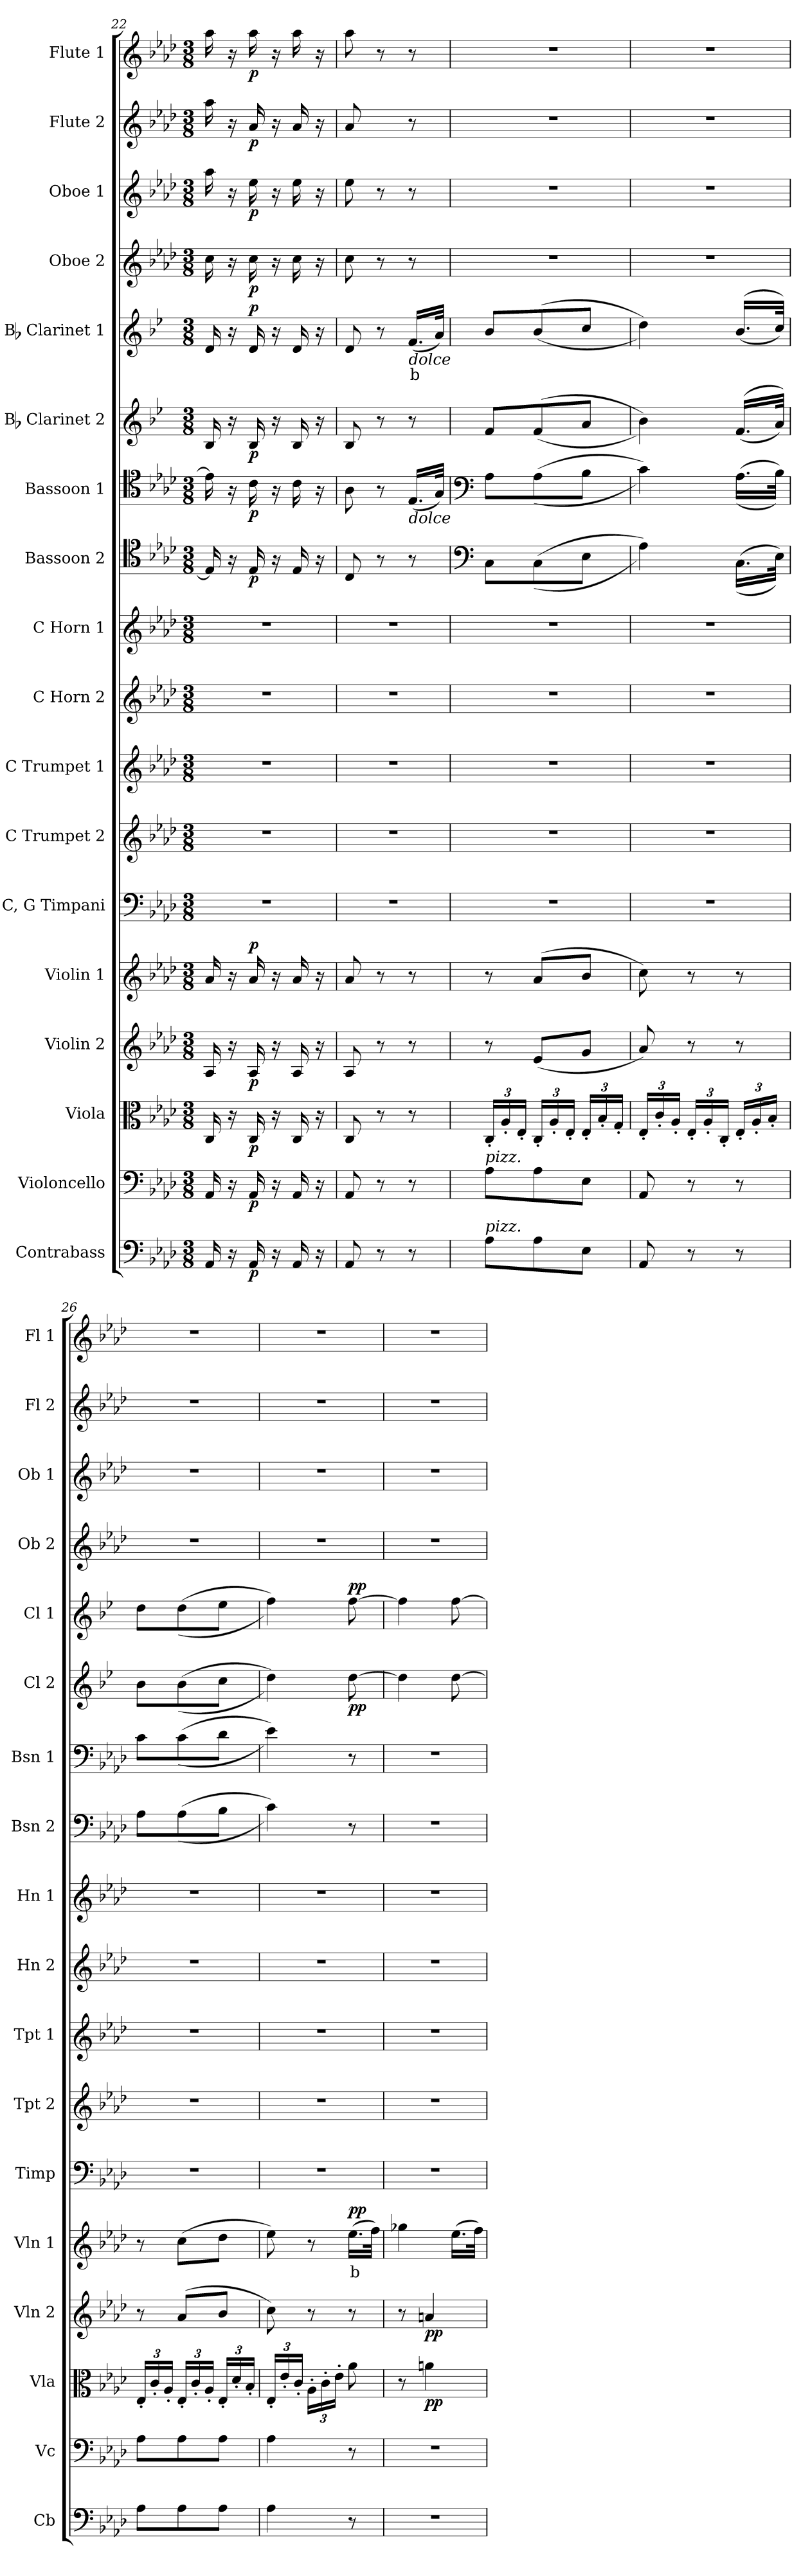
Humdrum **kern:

**kern	**dynam	**kern	**dynam	**kern	**dynam	**kern	**dynam	**kern	**text	**dynam	**kern	**kern	**kern	**kern	**kern	**kern	**dynam	**kern	**dynam	**kern	**dynam	**kern	**text	**dynam	**kern	**dynam	**kern	**dynam	**kern	**dynam	**kern	**dynam
*part18	*part18	*part17	*part17	*part16	*part16	*part15	*part15	*part14	*part14	*part14	*part13	*part12	*part11	*part10	*part9	*part8	*part8	*part7	*part7	*part6	*part6	*part5	*part5	*part5	*part4	*part4	*part3	*part3	*part2	*part2	*part1	*part1
*staff18	*staff18	*staff17	*staff17	*staff16	*staff16	*staff15	*staff15	*staff14	*staff14	*staff14	*staff13	*staff12	*staff11	*staff10	*staff9	*staff8	*staff8	*staff7	*staff7	*staff6	*staff6	*staff5	*staff5	*staff5	*staff4	*staff4	*staff3	*staff3	*staff2	*staff2	*staff1	*staff1
*I"Contrabass	*	*I"Violoncello	*	*I"Viola	*	*I"Violin 2	*	*I"Violin 1	*	*	*I"C, G Timpani	*I"C Trumpet 2	*I"C Trumpet 1	*I"C Horn 2	*I"C Horn 1	*I"Bassoon 2	*	*I"Bassoon 1	*	*I"Bb Clarinet 2	*	*I"Bb Clarinet 1	*	*	*I"Oboe 2	*	*I"Oboe 1	*	*I"Flute 2	*	*I"Flute 1	*
*I'Cb	*	*I'Vc	*	*I'Vla	*	*I'Vln 2	*	*I'Vln 1	*	*	*I'Timp	*I'Tpt 2	*I'Tpt 1	*I'Hn 2	*I'Hn 1	*I'Bsn 2	*	*I'Bsn 1	*	*I'Cl 2	*	*I'Cl 1	*	*	*I'Ob 2	*	*I'Ob 1	*	*I'Fl 2	*	*I'Fl 1	*
!!LO:PB:g=z
*clefF4	*	*clefF4	*	*clefC3	*	*clefG2	*	*clefG2	*	*	*clefF4	*clefG2	*clefG2	*clefG2	*clefG2	*clefC4	*	*clefC4	*	*clefG2	*	*clefG2	*	*	*clefG2	*	*clefG2	*	*clefG2	*	*clefG2	*
*ITrd7c12	*	*	*	*	*	*	*	*	*	*	*	*	*	*ITrd7c12	*ITrd7c12	*	*	*	*	*ITrd1c2	*	*ITrd1c2	*	*	*	*	*	*	*	*	*	*
*k[b-e-a-d-]	*	*k[b-e-a-d-]	*	*k[b-e-a-d-]	*	*k[b-e-a-d-]	*	*k[b-e-a-d-]	*	*	*k[b-e-a-d-]	*k[b-e-a-d-]	*k[b-e-a-d-]	*k[b-e-a-d-]	*k[b-e-a-d-]	*k[b-e-a-d-]	*	*k[b-e-a-d-]	*	*k[b-e-a-d-]	*	*k[b-e-a-d-]	*	*	*k[b-e-a-d-]	*	*k[b-e-a-d-]	*	*k[b-e-a-d-]	*	*k[b-e-a-d-]	*
*M3/8	*	*M3/8	*	*M3/8	*	*M3/8	*	*M3/8	*	*	*M3/8	*M3/8	*M3/8	*M3/8	*M3/8	*M3/8	*	*M3/8	*	*M3/8	*	*M3/8	*	*	*M3/8	*	*M3/8	*	*M3/8	*	*M3/8	*
=22	=22	=22	=22	=22	=22	=22	=22	=22	=22	=22	=22	=22	=22	=22	=22	=22	=22	=22	=22	=22	=22	=22	=22	=22	=22	=22	=22	=22	=22	=22	=22	=22
16AAA-/	.	16AA-/	.	16C/	.	16A-/	.	16a-/	.	.	4.r	4.r	4.r	4.r	4.r	16E-/]	.	16e-\]	.	16A-/	.	16c/	.	.	16cc\	.	16aa-\	.	16aa-\	.	16aa-\	.
16r	.	16r	.	16r	.	16r	.	16r	.	.	.	.	.	.	.	16r	.	16r	.	16r	.	16r	.	.	16r	.	16r	.	16r	.	16r	.
!	!LO:DY:b	!	!LO:DY:b	!	!LO:DY:b	!	!LO:DY:b	!	!	!LO:DY:b	!	!	!	!	!	!	!LO:DY:b	!	!LO:DY:b	!	!LO:DY:b	!	!	!LO:DY:b	!	!LO:DY:b	!	!LO:DY:b	!	!LO:DY:b	!	!LO:DY:b
16AAA-/	p	16AA-/	p	16C/	p	16A-/	p	16a-/	.	p	.	.	.	.	.	16E-/	p	16c\	p	16A-/	p	16c/	.	p	16cc\	p	16ee-\	p	16a-/	p	16aa-\	p
16r	.	16r	.	16r	.	16r	.	16r	.	.	.	.	.	.	.	16r	.	16r	.	16r	.	16r	.	.	16r	.	16r	.	16r	.	16r	.
16AAA-/	.	16AA-/	.	16C/	.	16A-/	.	16a-/	.	.	.	.	.	.	.	16E-/	.	16c\	.	16A-/	.	16c/	.	.	16cc\	.	16ee-\	.	16a-/	.	16aa-\	.
16r	.	16r	.	16r	.	16r	.	16r	.	.	.	.	.	.	.	16r	.	16r	.	16r	.	16r	.	.	16r	.	16r	.	16r	.	16r	.
=23	=23	=23	=23	=23	=23	=23	=23	=23	=23	=23	=23	=23	=23	=23	=23	=23	=23	=23	=23	=23	=23	=23	=23	=23	=23	=23	=23	=23	=23	=23	=23	=23
8AAA-/	.	8AA-/	.	8C/	.	8A-/	.	8a-/	.	.	4.r	4.r	4.r	4.r	4.r	8C/	.	8A-\	.	8A-/	.	8c/	.	.	8cc\	.	8ee-\	.	8a-/	.	8aa-\	.
8r	.	8r	.	8r	.	8r	.	8r	.	.	.	.	.	.	.	8r	.	8r	.	8r	.	8r	.	.	8r	.	8r	.	8ryy	.	8r	.
!	!	!	!	!	!	!	!	!	!	!	!	!	!	!	!	!	!	!	!	!	!	!LO:TX:b:i:t=dolce	!	!	!	!	!	!	!	!	!	!
!	!	!	!	!	!	!	!	!	!	!	!	!	!	!	!	!	!	!LO:TX:b:i:t=dolce	!	!	!	!	!	!	!	!	!	!	!	!	!	!
!	!	!	!	!	!	!	!	!	!	!	!	!	!	!	!	!	!	!	!	!	!	!	!LO:LY:b:color=#FF0000	!	!	!	!	!	!	!	!	!
8r	.	8r	.	8r	.	8r	.	8r	.	.	.	.	.	.	.	8r	.	(16.E-/LL	.	8r	.	(16.e-/LL	b	.	8r	.	8r	.	8r	.	8r	.
.	.	.	.	.	.	.	.	.	.	.	.	.	.	.	.	.	.	32G/JJk)	.	.	.	32g/JJk)	.	.	.	.	.	.	.	.	.	.
=24	=24	=24	=24	=24	=24	=24	=24	=24	=24	=24	=24	=24	=24	=24	=24	=24	=24	=24	=24	=24	=24	=24	=24	=24	=24	=24	=24	=24	=24	=24	=24	=24
*	*	*	*	*	*	*	*	*	*	*	*	*	*	*	*	*clefF4	*	*clefF4	*	*	*	*	*	*	*	*	*	*	*	*	*	*
*	*	*	*	*Xbrackettup	*	*	*	*	*	*	*	*	*	*	*	*	*	*	*	*	*	*	*	*	*	*	*	*	*	*	*	*
!	!	!LO:TX:a:i:t=pizz.	!	!	!	!	!	!	!	!	!	!	!	!	!	!	!	!	!	!	!	!	!	!	!	!	!	!	!	!	!	!
!LO:TX:a:i:t=pizz.	!	!	!	!	!	!	!	!	!	!	!	!	!	!	!	!	!	!	!	!	!	!	!	!	!	!	!	!	!	!	!	!
8AA-\L	.	8A-\L	.	24C'/LL	.	8r	.	8r	.	.	4.r	4.r	4.r	4.r	4.r	8C\L	.	8A-\L	.	8e-/L	.	8a-/L	.	.	4.r	.	4.r	.	4.r	.	4.r	.
.	.	.	.	24A-'/	.	.	.	.	.	.	.	.	.	.	.	.	.	.	.	.	.	.	.	.	.	.	.	.	.	.	.	.
.	.	.	.	24E-'/JJ	.	.	.	.	.	.	.	.	.	.	.	.	.	.	.	.	.	.	.	.	.	.	.	.	.	.	.	.
!	!	!	!	!	!	!	!LO:DY:b	!	!	!	!	!	!	!	!	!	!	!	!	!	!	!	!	!	!	!	!	!	!	!	!	!
!	!	!	!	!	!	!	!LO:DY:n=1:b	!	!	!LO:DY:b	!	!	!	!	!	!	!	!	!	!	!	!	!	!	!	!	!	!	!	!	!	!
!	!	!	!	!	!	!	!	!	!	!LO:DY:n=1:b	!	!	!	!	!	!	!	!	!	!	!	!	!	!	!	!	!	!	!	!	!	!
8AA-\	.	8A-\	.	24C'/LL	.	(8e-/L	p other-dynamics	(8a-/L	.	p other-dynamics	.	.	.	.	.	((8C\	.	((8A-\	.	((8e-/	.	((8a-/	.	.	.	.	.	.	.	.	.	.
.	.	.	.	24A-'/	.	.	.	.	.	.	.	.	.	.	.	.	.	.	.	.	.	.	.	.	.	.	.	.	.	.	.	.
.	.	.	.	24E-'/JJ	.	.	.	.	.	.	.	.	.	.	.	.	.	.	.	.	.	.	.	.	.	.	.	.	.	.	.	.
8EE-\J	.	8E-\J	.	24E-'/LL	.	8g/J	.	8b-/J	.	.	.	.	.	.	.	8E-\J	.	8B-\J	.	8g/J	.	8b-/J	.	.	.	.	.	.	.	.	.	.
.	.	.	.	24B-'/	.	.	.	.	.	.	.	.	.	.	.	.	.	.	.	.	.	.	.	.	.	.	.	.	.	.	.	.
.	.	.	.	24G'/JJ	.	.	.	.	.	.	.	.	.	.	.	.	.	.	.	.	.	.	.	.	.	.	.	.	.	.	.	.
=25	=25	=25	=25	=25	=25	=25	=25	=25	=25	=25	=25	=25	=25	=25	=25	=25	=25	=25	=25	=25	=25	=25	=25	=25	=25	=25	=25	=25	=25	=25	=25	=25
8AAA-/	.	8AA-/	.	24E-'/LL	.	8a-/)	.	8cc\)	.	.	4.r	4.r	4.r	4.r	4.r	4A-\))	.	4c\))	.	4a-\))	.	4cc\))	.	.	4.r	.	4.r	.	4.r	.	4.r	.
.	.	.	.	24c'/	.	.	.	.	.	.	.	.	.	.	.	.	.	.	.	.	.	.	.	.	.	.	.	.	.	.	.	.
.	.	.	.	24A-'/JJ	.	.	.	.	.	.	.	.	.	.	.	.	.	.	.	.	.	.	.	.	.	.	.	.	.	.	.	.
8r	.	8r	.	24E-'/LL	.	8r	.	8r	.	.	.	.	.	.	.	.	.	.	.	.	.	.	.	.	.	.	.	.	.	.	.	.
.	.	.	.	24A-'/	.	.	.	.	.	.	.	.	.	.	.	.	.	.	.	.	.	.	.	.	.	.	.	.	.	.	.	.
.	.	.	.	24C'/JJ	.	.	.	.	.	.	.	.	.	.	.	.	.	.	.	.	.	.	.	.	.	.	.	.	.	.	.	.
8r	.	8r	.	24E-'/LL	.	8r	.	8r	.	.	.	.	.	.	.	((16.C\LL	.	((16.A-\LL	.	((16.e-/LL	.	((16.a-/LL	.	.	.	.	.	.	.	.	.	.
.	.	.	.	24A-'/	.	.	.	.	.	.	.	.	.	.	.	.	.	.	.	.	.	.	.	.	.	.	.	.	.	.	.	.
.	.	.	.	24B-'/JJ	.	.	.	.	.	.	.	.	.	.	.	.	.	.	.	.	.	.	.	.	.	.	.	.	.	.	.	.
.	.	.	.	.	.	.	.	.	.	.	.	.	.	.	.	32E-\JJk))	.	32B-\JJk))	.	32g/JJk))	.	32b-/JJk))	.	.	.	.	.	.	.	.	.	.
=26	=26	=26	=26	=26	=26	=26	=26	=26	=26	=26	=26	=26	=26	=26	=26	=26	=26	=26	=26	=26	=26	=26	=26	=26	=26	=26	=26	=26	=26	=26	=26	=26
8AA-\L	.	8A-\L	.	24E-'/LL	.	8r	.	8r	.	.	4.r	4.r	4.r	4.r	4.r	8A-\L	.	8c\L	.	8a-\L	.	8cc\L	.	.	4.r	.	4.r	.	4.r	.	4.r	.
.	.	.	.	24c'/	.	.	.	.	.	.	.	.	.	.	.	.	.	.	.	.	.	.	.	.	.	.	.	.	.	.	.	.
.	.	.	.	24A-'/JJ	.	.	.	.	.	.	.	.	.	.	.	.	.	.	.	.	.	.	.	.	.	.	.	.	.	.	.	.
8AA-\	.	8A-\	.	24E-'/LL	.	(8a-/L	.	(8cc\L	.	.	.	.	.	.	.	((8A-\	.	((8c\	.	((8a-\	.	((8cc\	.	.	.	.	.	.	.	.	.	.
.	.	.	.	24c'/	.	.	.	.	.	.	.	.	.	.	.	.	.	.	.	.	.	.	.	.	.	.	.	.	.	.	.	.
.	.	.	.	24A-'/JJ	.	.	.	.	.	.	.	.	.	.	.	.	.	.	.	.	.	.	.	.	.	.	.	.	.	.	.	.
8AA-\J	.	8A-\J	.	24E-'/LL	.	8b-/J	.	8dd-\J	.	.	.	.	.	.	.	8B-\J	.	8d-\J	.	8b-\J	.	8dd-\J	.	.	.	.	.	.	.	.	.	.
.	.	.	.	24d-'/	.	.	.	.	.	.	.	.	.	.	.	.	.	.	.	.	.	.	.	.	.	.	.	.	.	.	.	.
.	.	.	.	24B-'/JJ	.	.	.	.	.	.	.	.	.	.	.	.	.	.	.	.	.	.	.	.	.	.	.	.	.	.	.	.
=27	=27	=27	=27	=27	=27	=27	=27	=27	=27	=27	=27	=27	=27	=27	=27	=27	=27	=27	=27	=27	=27	=27	=27	=27	=27	=27	=27	=27	=27	=27	=27	=27
4AA-\	.	4A-\	.	24E-'/LL	.	8cc\)	.	8ee-\)	.	.	4.r	4.r	4.r	4.r	4.r	4c\))	.	4e-\))	.	4cc\))	.	4ee-\))	.	.	4.r	.	4.r	.	4.r	.	4.r	.
.	.	.	.	24e-'/	.	.	.	.	.	.	.	.	.	.	.	.	.	.	.	.	.	.	.	.	.	.	.	.	.	.	.	.
.	.	.	.	24c'/JJ	.	.	.	.	.	.	.	.	.	.	.	.	.	.	.	.	.	.	.	.	.	.	.	.	.	.	.	.
.	.	.	.	24A-'\LL	.	8r	.	8r	.	.	.	.	.	.	.	.	.	.	.	.	.	.	.	.	.	.	.	.	.	.	.	.
.	.	.	.	24c'\	.	.	.	.	.	.	.	.	.	.	.	.	.	.	.	.	.	.	.	.	.	.	.	.	.	.	.	.
.	.	.	.	24e-'\JJ	.	.	.	.	.	.	.	.	.	.	.	.	.	.	.	.	.	.	.	.	.	.	.	.	.	.	.	.
!	!	!	!	!	!	!	!	!	!LO:LY:b:color=#FF0000	!LO:DY:b	!	!	!	!	!	!	!	!	!	!	!LO:DY:b	!	!	!LO:DY:b	!	!	!	!	!	!	!	!
8r	.	8r	.	8a-\	.	8r	.	(16.ee-\LL	b	pp	.	.	.	.	.	8r	.	8r	.	[8cc\	pp	[8ee-\	.	pp	.	.	.	.	.	.	.	.
.	.	.	.	.	.	.	.	32ff\JJk)	.	.	.	.	.	.	.	.	.	.	.	.	.	.	.	.	.	.	.	.	.	.	.	.
=28	=28	=28	=28	=28	=28	=28	=28	=28	=28	=28	=28	=28	=28	=28	=28	=28	=28	=28	=28	=28	=28	=28	=28	=28	=28	=28	=28	=28	=28	=28	=28	=28
4.r	.	4.r	.	8r	.	8r	.	4gg-X\	.	.	4.r	4.r	4.r	4.r	4.r	4.r	.	4.r	.	4cc\]	.	4ee-\]	.	.	4.r	.	4.r	.	4.r	.	4.r	.
!	!	!	!	!	!LO:DY:b	!	!LO:DY:b	!	!	!	!	!	!	!	!	!	!	!	!	!	!	!	!	!	!	!	!	!	!	!	!	!
.	.	.	.	4an\	pp	4an/	pp	.	.	.	.	.	.	.	.	.	.	.	.	.	.	.	.	.	.	.	.	.	.	.	.	.
.	.	.	.	.	.	.	.	(16.ee-\LL	.	.	.	.	.	.	.	.	.	.	.	[8cc\	.	[8ee-\	.	.	.	.	.	.	.	.	.	.
.	.	.	.	.	.	.	.	32ff\JJk)	.	.	.	.	.	.	.	.	.	.	.	.	.	.	.	.	.	.	.	.	.	.	.	.
=	=	=	=	=	=	=	=	=	=	=	=	=	=	=	=	=	=	=	=	=	=	=	=	=	=	=	=	=	=	=	=	=
*-	*-	*-	*-	*-	*-	*-	*-	*-	*-	*-	*-	*-	*-	*-	*-	*-	*-	*-	*-	*-	*-	*-	*-	*-	*-	*-	*-	*-	*-	*-	*-	*-
